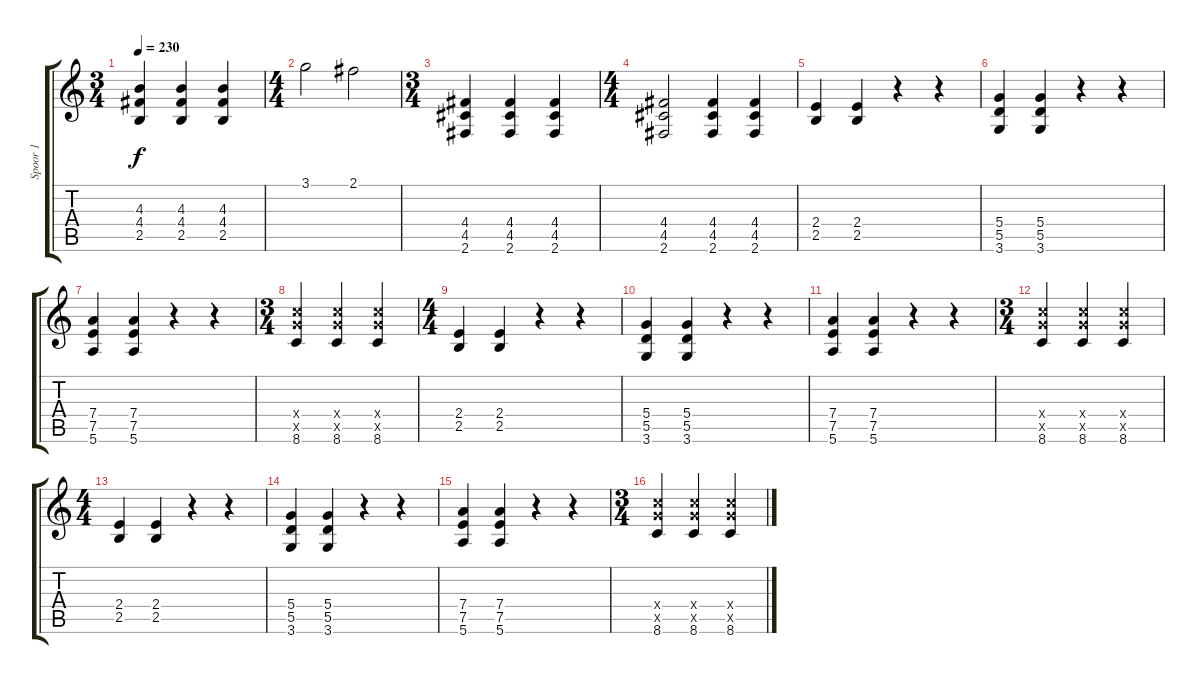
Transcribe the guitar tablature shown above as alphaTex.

\track ("Spoor 1" "Spoor 1") {instrument acousticguitarnylon}
\staff {score tabs}
\tuning (E4 B3 G3 D3 A2 E2) {hide}
\ts (3 4)
\tempo 230
\clef g2
\ks c
(4.3 4.4 2.5).4{dy f} (4.3 4.4 2.5).4 (4.3 4.4 2.5).4 |
\ts (4 4)
3.1.2 2.1.2 |
\ts (3 4)
(4.4 4.5 2.6).4 (4.4 4.5 2.6).4 (4.4 4.5 2.6).4 |
\ts (4 4)
(4.4 4.5 2.6).2 (4.4 4.5 2.6).4 (4.4 4.5 2.6).4 |
(2.4 2.5).4 (2.4 2.5).4 r.4 r.4 |
(5.4 5.5 3.6).4 (5.4 5.5 3.6).4 r.4 r.4 |
(7.4 7.5 5.6).4 (7.4 7.5 5.6).4 r.4 r.4 |
\ts (3 4)
(10.4{x} 10.5{x} 8.6).4 (10.4{x} 10.5{x} 8.6).4 (10.4{x} 10.5{x} 8.6).4 |
\ts (4 4)
(2.4 2.5).4 (2.4 2.5).4{instrument distortionguitar} r.4 r.4 |
(5.4 5.5 3.6).4 (5.4 5.5 3.6).4 r.4 r.4 |
(7.4 7.5 5.6).4 (7.4 7.5 5.6).4 r.4 r.4 |
\ts (3 4)
(10.4{x} 10.5{x} 8.6).4 (10.4{x} 10.5{x} 8.6).4 (10.4{x} 10.5{x} 8.6).4{instrument distortionguitar} |
\ts (4 4)
(2.4 2.5).4 (2.4 2.5).4 r.4 r.4 |
(5.4 5.5 3.6).4 (5.4 5.5 3.6).4 r.4 r.4 |
(7.4 7.5 5.6).4 (7.4 7.5 5.6).4 r.4 r.4 |
\ts (3 4)
(10.4{x} 10.5{x} 8.6).4 (10.4{x} 10.5{x} 8.6).4 (10.4{x} 10.5{x} 8.6).4
